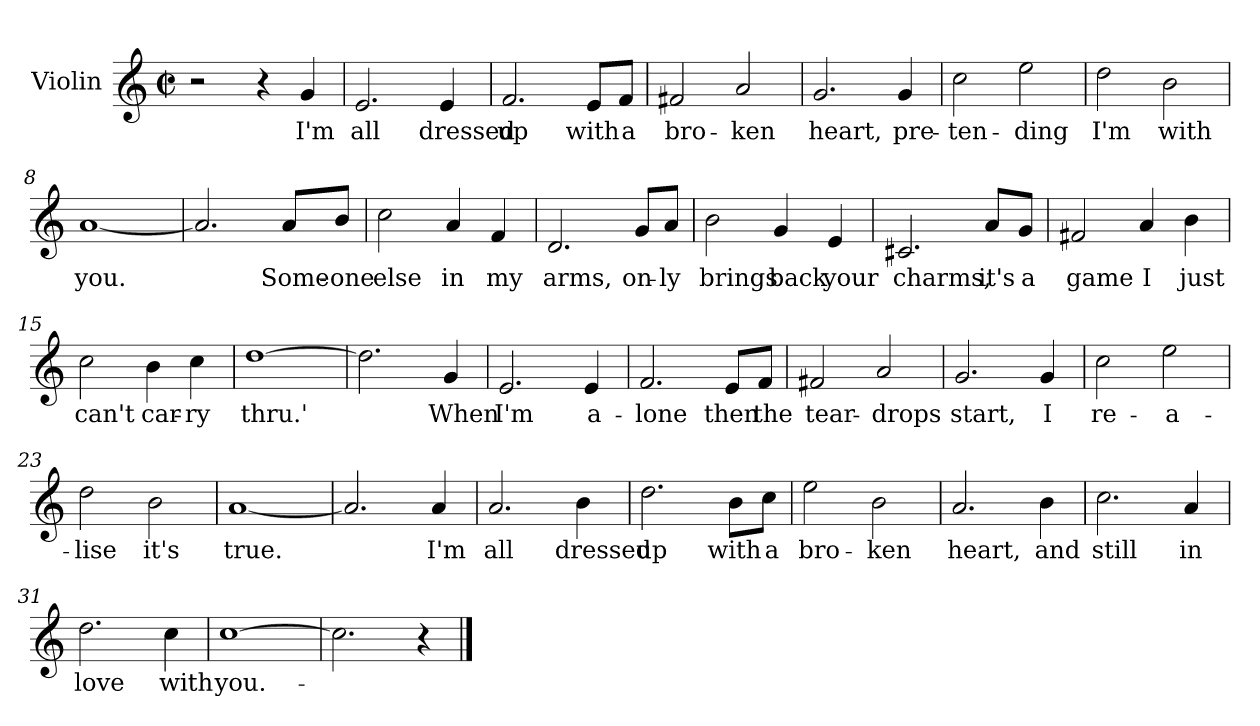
**kern	**text
*part1	*part1
*staff1	*staff1
*I"Violin	*
*I'Vln	*
*clefG2	*
*k[]	*
*C:	*
*M2/2	*
*met(c|)	*
=1	=1
2r	.
4r	.
4g/	I'm
=2	=2
2.e/	all
4e/	dressed
=3	=3
2.f/	up
8e/L	with
8f/J	a
=4	=4
2f#X/	bro-
2a/	-ken
=5	=5
2.g/	heart,
4g/	pre-
!!LO:LB:g=z
=6	=6
2cc\	-ten-
2ee\	-ding
=7	=7
2dd\	I'm
2b\	with
=8	=8
[1a	you.
=9	=9
2.a/]	.
8a/L	Some-
8b/J	-one
=10	=10
2cc\	else
4a/	in
4f/	my
!!LO:LB:g=z
=11	=11
2.d/	arms,
8g/L	on-
8a/J	-ly
=12	=12
2b\	brings
4g/	back
4e/	your
=13	=13
2.c#X/	charms,
8a/L	it's
8g/J	a
=14	=14
2f#X/	game
4a/	I
4b\	just
=15	=15
2cc\	can't
4b\	car-
4cc\	-ry
!!LO:LB:g=z
=16	=16
[1dd	thru.'
=17	=17
2.dd\]	.
4g/	When
=18	=18
2.e/	I'm
4e/	a-
=19	=19
2.f/	-lone
8e/L	then
8f/J	the
=20	=20
2f#X/	tear-
2a/	-drops
!!LO:LB:g=z
=21	=21
2.g/	start,
4g/	I
=22	=22
2cc\	re-
2ee\	-a-
=23	=23
2dd\	-lise
2b\	it's
=24	=24
[1a	true.
=25	=25
2.a/]	.
4a/	I'm
!!LO:LB:g=z
=26	=26
2.a/	all
4b\	dressed
=27	=27
2.dd\	up
8b\L	with
8cc\J	a
=28	=28
2ee\	bro-
2b\	-ken
=29	=29
2.a/	heart,
4b\	and
!!LO:LB:g=z
=30	=30
2.cc\	still
4a/	in
=31	=31
2.dd\	love
4cc\	with
=32	=32
[1cc	you.-
=33	=33
2.cc\]	.
4r	.
==	==
*-	*-
